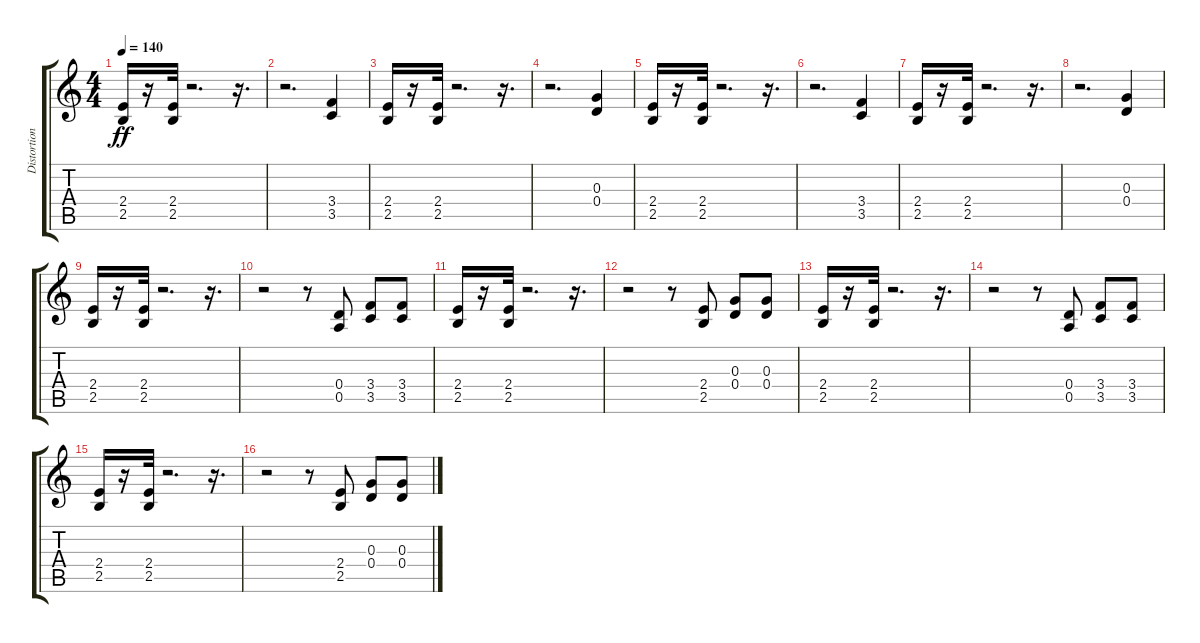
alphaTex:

\track ("Distortion Guitar" "Distortion") {instrument distortionguitar}
\staff {score tabs}
\tuning (E4 B3 G3 D3 A2 E2) {hide}
\ts (4 4)
\tempo 140
\clef g2
\ks c
(2.4 2.5).16{dy ff} r.16 (2.4 2.5).32 r.2{d} r.16{d} |
r.2{d} (3.4 3.5).4 |
(2.4 2.5).16 r.16 (2.4 2.5).32 r.2{d} r.16{d} |
r.2{d} (0.3 0.4).4 |
(2.4 2.5).16 r.16 (2.4 2.5).32 r.2{d} r.16{d} |
r.2{d} (3.4 3.5).4 |
(2.4 2.5).16 r.16 (2.4 2.5).32 r.2{d} r.16{d} |
r.2{d} (0.3 0.4).4 |
(2.4 2.5).16 r.16 (2.4 2.5).32 r.2{d} r.16{d} |
r.2 r.8 (0.4 0.5).8 (3.4 3.5).8 (3.4 3.5).8 |
(2.4 2.5).16 r.16 (2.4 2.5).32 r.2{d} r.16{d} |
r.2 r.8 (2.4 2.5).8 (0.3 0.4).8 (0.3 0.4).8 |
(2.4 2.5).16 r.16 (2.4 2.5).32 r.2{d} r.16{d} |
r.2 r.8 (0.4 0.5).8 (3.4 3.5).8 (3.4 3.5).8 |
(2.4 2.5).16 r.16 (2.4 2.5).32 r.2{d} r.16{d} |
r.2 r.8 (2.4 2.5).8 (0.3 0.4).8 (0.3 0.4).8
